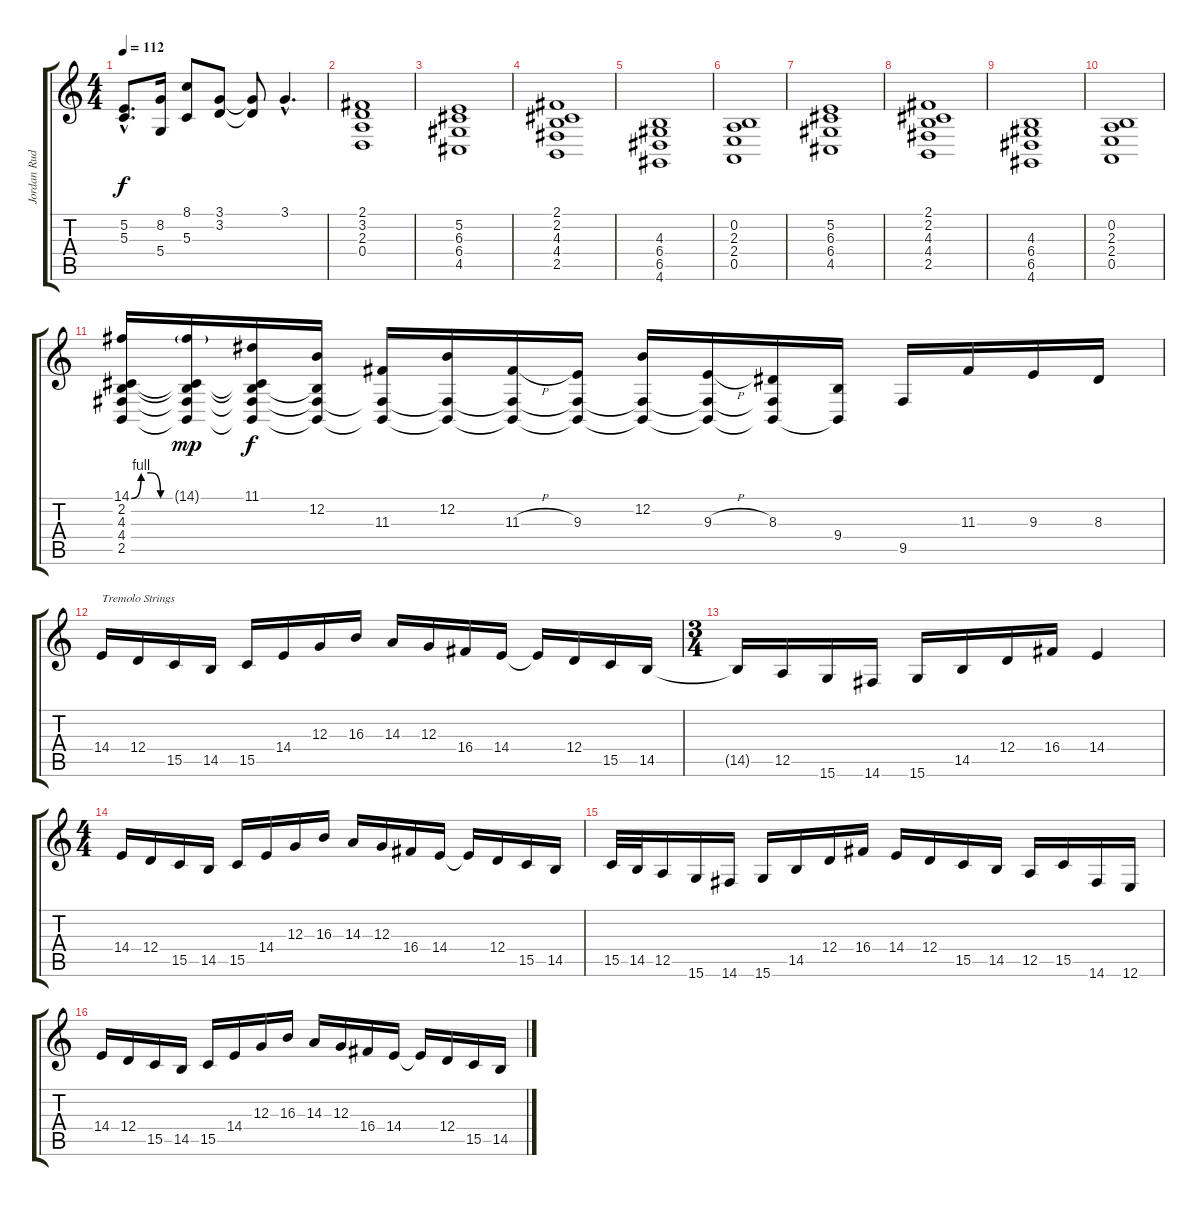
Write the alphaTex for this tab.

\track ("Jordan Rudess - Keyboard" "Jordan Rud") {instrument stringensemble1}
\staff {score tabs}
\tuning (E4 B3 G3 D3 A2 E2) {hide}
\ts (4 4)
\tempo 112
\clef g2
\ks c
(5.2{hac} 5.3{hac}).8{d dy f} (8.2 5.4).16 (8.1 5.3).8 (3.1 3.2).8 (3.1{t} 3.2{t}).8 3.1{hac}.4{d} |
(2.1 3.2 2.3 0.4).1 |
(5.2 6.3 6.4 4.5).1 |
(2.1 2.2 4.3 4.4 2.5).1 |
(4.3 6.4 6.5 4.6).1 |
(0.2 2.3 2.4 0.5).1 |
(5.2 6.3 6.4 4.5).1 |
(2.1 2.2 4.3 4.4 2.5).1 |
(4.3 6.4 6.5 4.6).1 |
(0.2 2.3 2.4 0.5).1 |
(14.1{be (custom 0 0 15 4 30 4 45 0 60 0)} 2.2 4.3 4.4 2.5).16 (14.1{g} 2.2{t} 4.3{t} 4.4{t} 2.5{t}).16{dy mp} (11.1 2.2{t} 4.3{t} 4.4{t} 2.5{t}).16{dy f} (12.2 4.3{t} 4.4{t} 2.5{t}).16 (11.3 4.4{t} 2.5{t}).16 (12.2 4.4{t} 2.5{t}).16 (11.3{h} 4.4{t} 2.5{t}).16 (9.3 4.4{t} 2.5{t}).16 (12.2 4.4{t} 2.5{t}).16 (9.3{h} 4.4{t} 2.5{t}).16 (8.3 4.4{t} 2.5{t}).16 (9.4 2.5{t}).16 9.5.16 11.3.16 9.3.16 8.3.16 |
14.4.16{txt "Tremolo Strings" instrument tremolostrings} 12.4.16 15.5.16 14.5.16 15.5.16 14.4.16 12.3.16 16.3.16 14.3.16 12.3.16 16.4.16 14.4.16 14.4{t}.16 12.4.16 15.5.16 14.5.16 |
\ts (3 4)
14.5{t}.16 12.5.16 15.6.16 14.6.16 15.6.16 14.5.16 12.4.16 16.4.16 14.4.4 |
\ts (4 4)
14.4.16 12.4.16 15.5.16 14.5.16 15.5.16 14.4.16 12.3.16 16.3.16 14.3.16 12.3.16 16.4.16 14.4.16 14.4{t}.16 12.4.16 15.5.16 14.5.16 |
15.5.32 14.5.32 12.5.16 15.6.16 14.6.16 15.6.16 14.5.16 12.4.16 16.4.16 14.4.16 12.4.16 15.5.16 14.5.16 12.5.16 15.5.16 14.6.16 12.6.16 |
14.4.16 12.4.16 15.5.16 14.5.16 15.5.16 14.4.16 12.3.16 16.3.16 14.3.16 12.3.16 16.4.16 14.4.16 14.4{t}.16 12.4.16 15.5.16 14.5.16
